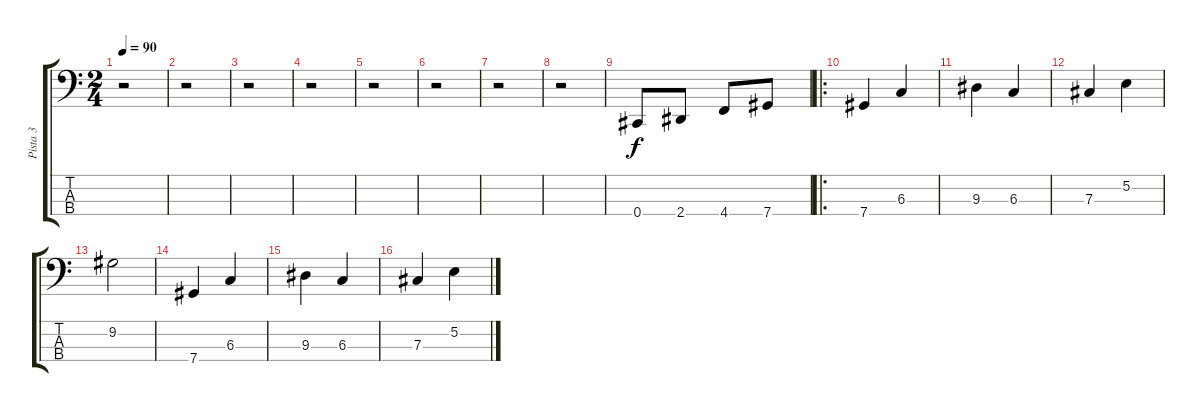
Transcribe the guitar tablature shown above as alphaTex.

\track ("Pista 3" "Pista 3") {instrument electricbasspick}
\staff {score tabs}
\tuning (E2 B1 Gb1 Db1) {hide}
\ts (2 4)
\tempo 90
\clef f4
\ks c
r.2{dy f} |
r.2 |
r.2 |
r.2 |
r.2 |
r.2 |
r.2 |
r.2 |
0.4.8 2.4.8 4.4.8 7.4.8 |
\ro
7.4.4 6.3.4 |
9.3.4 6.3.4 |
7.3.4 5.2.4 |
9.2.2 |
7.4.4 6.3.4 |
9.3.4 6.3.4 |
7.3.4 5.2.4
